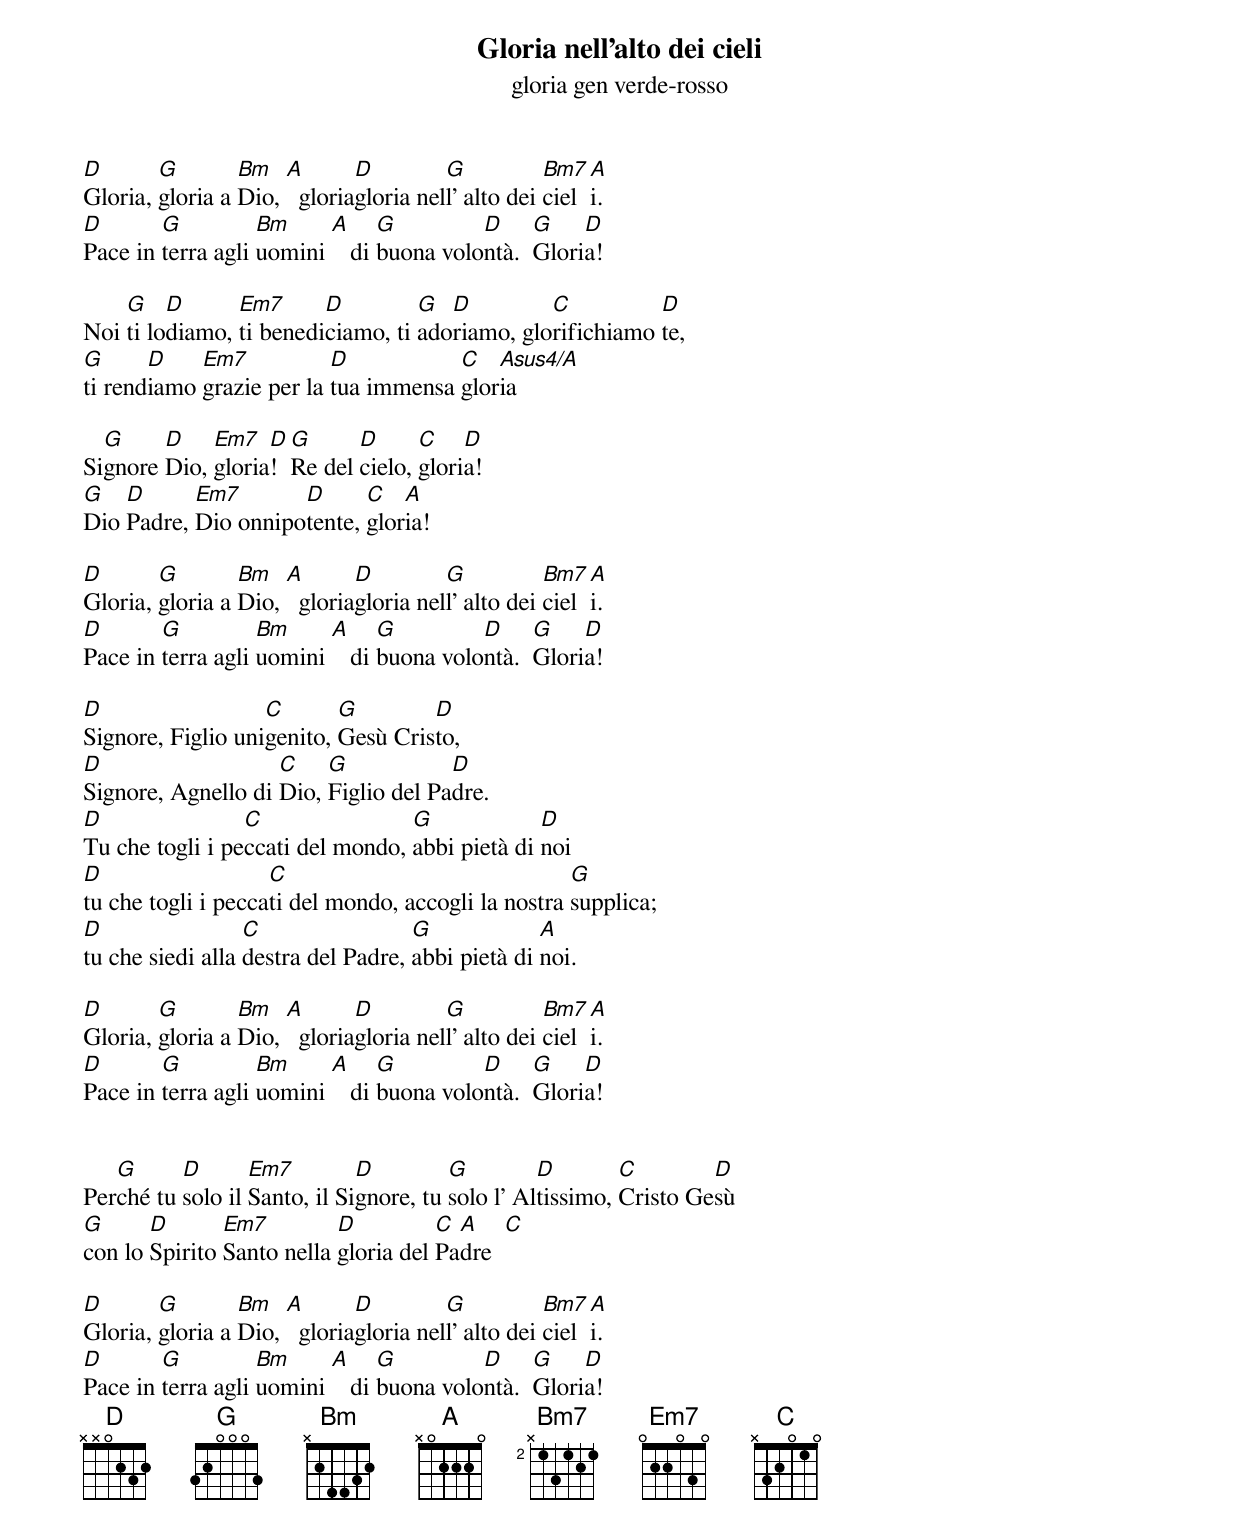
{title:Gloria nell’alto dei cieli}
{subtitle: gloria gen verde-rosso}

[D]Gloria, [G]gloria a [Bm]Dio, [A]  gloria[D]gloria nel[G]l’ alto dei [Bm7]ciel[A]i.
[D]Pace in [G]terra agli [Bm]uomini [A]   di [G]buona volo[D]ntà.  [G]Glori[D]a!

Noi [G]ti lo[D]diamo, [Em7]ti benedi[D]ciamo, ti [G]ado[D]riamo, glo[C]rifichiamo [D]te,
[G]ti rend[D]iamo [Em7]grazie per la [D]tua immensa [C]glor[Asus4/A]ia

Si[G]gnore [D]Dio, [Em7]gloria[D]!  [G]Re del [D]cielo, [C]glori[D]a!
[G]Dio [D]Padre, [Em7]Dio onnipo[D]tente, [C]glor[A]ia!

[D]Gloria, [G]gloria a [Bm]Dio, [A]  gloria[D]gloria nel[G]l’ alto dei [Bm7]ciel[A]i.
[D]Pace in [G]terra agli [Bm]uomini [A]   di [G]buona volo[D]ntà.  [G]Glori[D]a!

[D]Signore, Figlio uni[C]genito, [G]Gesù Cris[D]to,
[D]Signore, Agnello di [C]Dio, [G]Figlio del Pa[D]dre.
[D]Tu che togli i pe[C]ccati del mondo, [G]abbi pietà di [D]noi
[D]tu che togli i pecca[C]ti del mondo, accogli la nostra [G]supplica;
[D]tu che siedi alla [C]destra del Padre, [G]abbi pietà di [A]noi.

[D]Gloria, [G]gloria a [Bm]Dio, [A]  gloria[D]gloria nel[G]l’ alto dei [Bm7]ciel[A]i.
[D]Pace in [G]terra agli [Bm]uomini [A]   di [G]buona volo[D]ntà.  [G]Glori[D]a!


Per[G]ché tu [D]solo il [Em7]Santo, il Si[D]gnore, tu [G]solo l’ Al[D]tissimo, [C]Cristo Ge[D]sù
[G]con lo [D]Spirito [Em7]Santo nella [D]gloria del [C]Pa[A]dre  [C]

[D]Gloria, [G]gloria a [Bm]Dio, [A]  gloria[D]gloria nel[G]l’ alto dei [Bm7]ciel[A]i.
[D]Pace in [G]terra agli [Bm]uomini [A]   di [G]buona volo[D]ntà.  [G]Glori[D]a!
